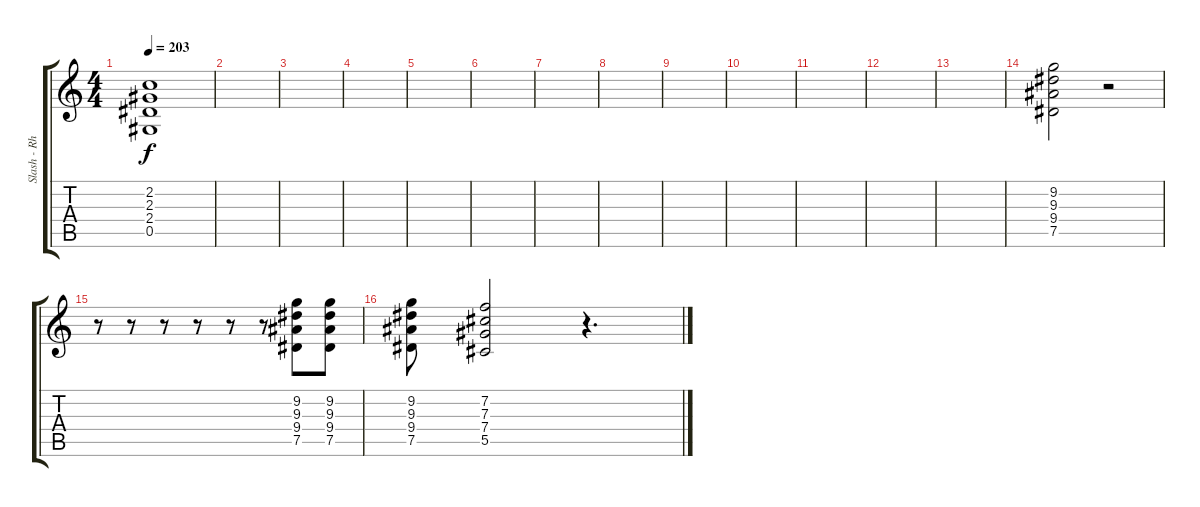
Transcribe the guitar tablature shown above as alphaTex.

\track ("Slash - Rhythm" "Slash - Rh") {instrument distortionguitar}
\staff {score tabs}
\tuning (Eb4 Bb3 Gb3 Db3 Ab2 Eb2) {hide}
\ts (4 4)
\tempo 203
\clef g2
\ks c
(2.2{t} 2.3{t} 2.4{t} 0.5{t}).1{dy f} |
|
|
|
|
|
|
|
|
|
|
|
|
(9.2 9.3 9.4 7.5).2 r.2 |
r.8 r.8 r.8 r.8 r.8 r.8 (9.2 9.3 9.4 7.5).8 (9.2 9.3 9.4 7.5).8 |
(9.2 9.3 9.4 7.5).8 (7.2 7.3 7.4 5.5).2 r.4{d}
